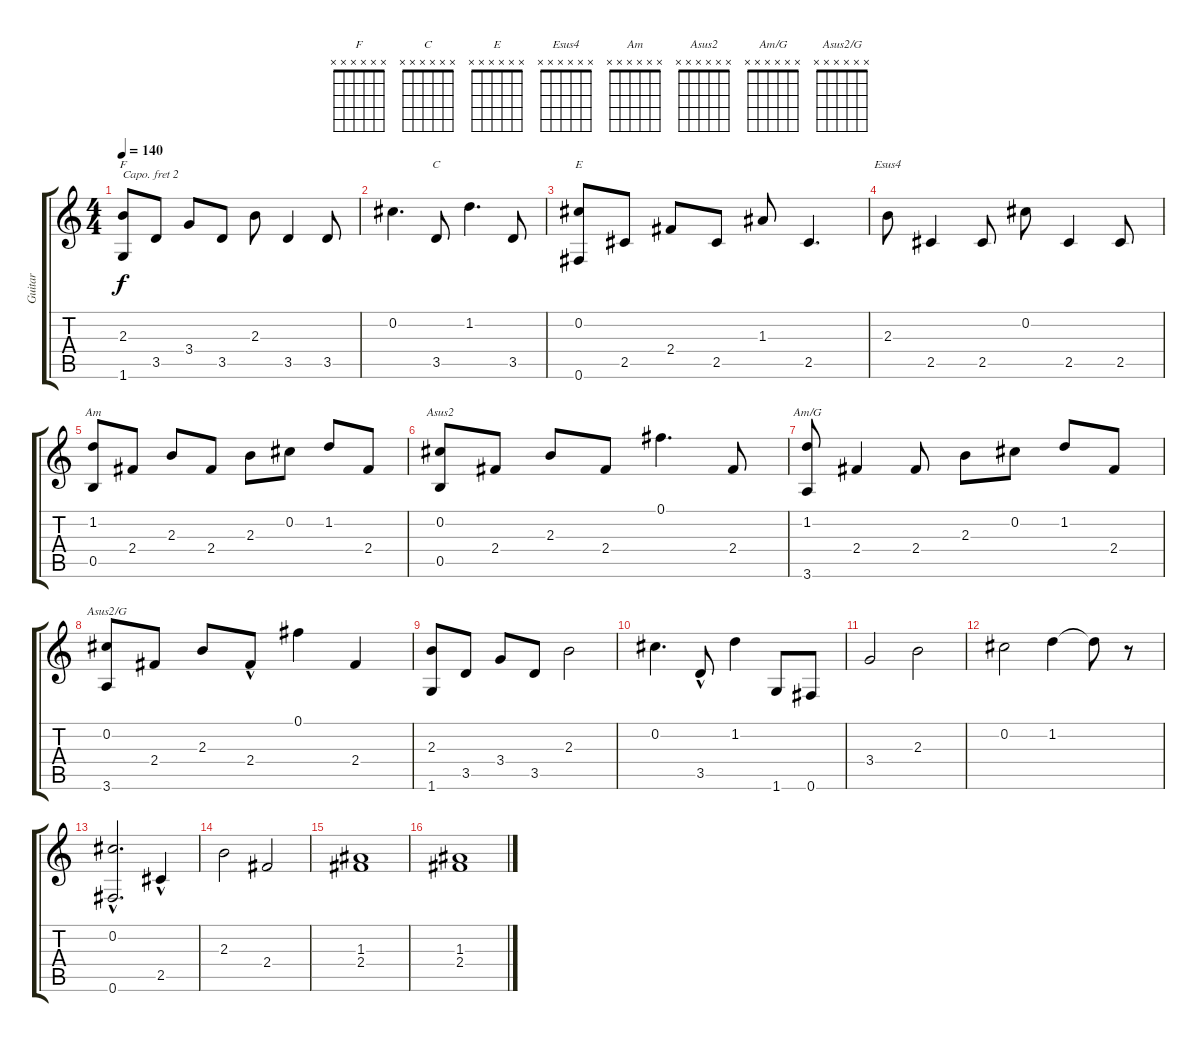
\track ("Guitar" "Guitar") {instrument acousticguitarnylon}
\staff {score tabs}
\capo 2
\tuning (E4 B3 G3 D3 A2 E2) {hide}
\chord ("F" x x x x x x) {firstfret 0}
\chord ("C" x x x x x x) {firstfret 0}
\chord ("E" x x x x x x) {firstfret 0}
\chord ("Esus4" x x x x x x) {firstfret 0}
\chord ("Am" x x x x x x) {firstfret 0}
\chord ("Asus2" x x x x x x) {firstfret 0}
\chord ("Am/G" x x x x x x) {firstfret 0}
\chord ("Asus2/G" x x x x x x) {firstfret 0}
\ts (4 4)
\tempo 140
\clef g2
\ks c
(2.3 1.6).8{ch "F" dy f} 3.5.8 3.4.8 3.5.8 2.3.8 3.5.4 3.5.8 |
0.2.4{d} 3.5.8{ch "C"} 1.2.4{d} 3.5.8 |
(0.2 0.6).8{ch "E"} 2.5.8 2.4.8 2.5.8 1.3.8 2.5.4{d} |
2.3.8{ch "Esus4"} 2.5.4 2.5.8 0.2.8 2.5.4 2.5.8 |
(1.2 0.5).8{ch "Am"} 2.4.8 2.3.8 2.4.8 2.3.8 0.2.8 1.2.8 2.4.8 |
(0.2 0.5).8{ch "Asus2"} 2.4.8 2.3.8 2.4.8 0.1.4{d} 2.4.8 |
(1.2 3.6).8{ch "Am/G"} 2.4.4 2.4.8 2.3.8 0.2.8 1.2.8 2.4.8 |
(0.2 3.6).8{ch "Asus2/G"} 2.4.8 2.3.8 2.4{hac}.8 0.1.4 2.4.4 |
(2.3 1.6).8 3.5.8 3.4.8 3.5.8 2.3.2 |
0.2.4{d} 3.5{hac}.8 1.2.4 1.6.8 0.6.8 |
3.4.2 2.3.2 |
0.2.2 1.2.4 1.2{t}.8 r.8 |
(0.2 0.6{hac}).2{d} 2.5{hac}.4 |
2.3.2 2.4.2 |
(1.3 2.4).1 |
(1.3 2.4).1
